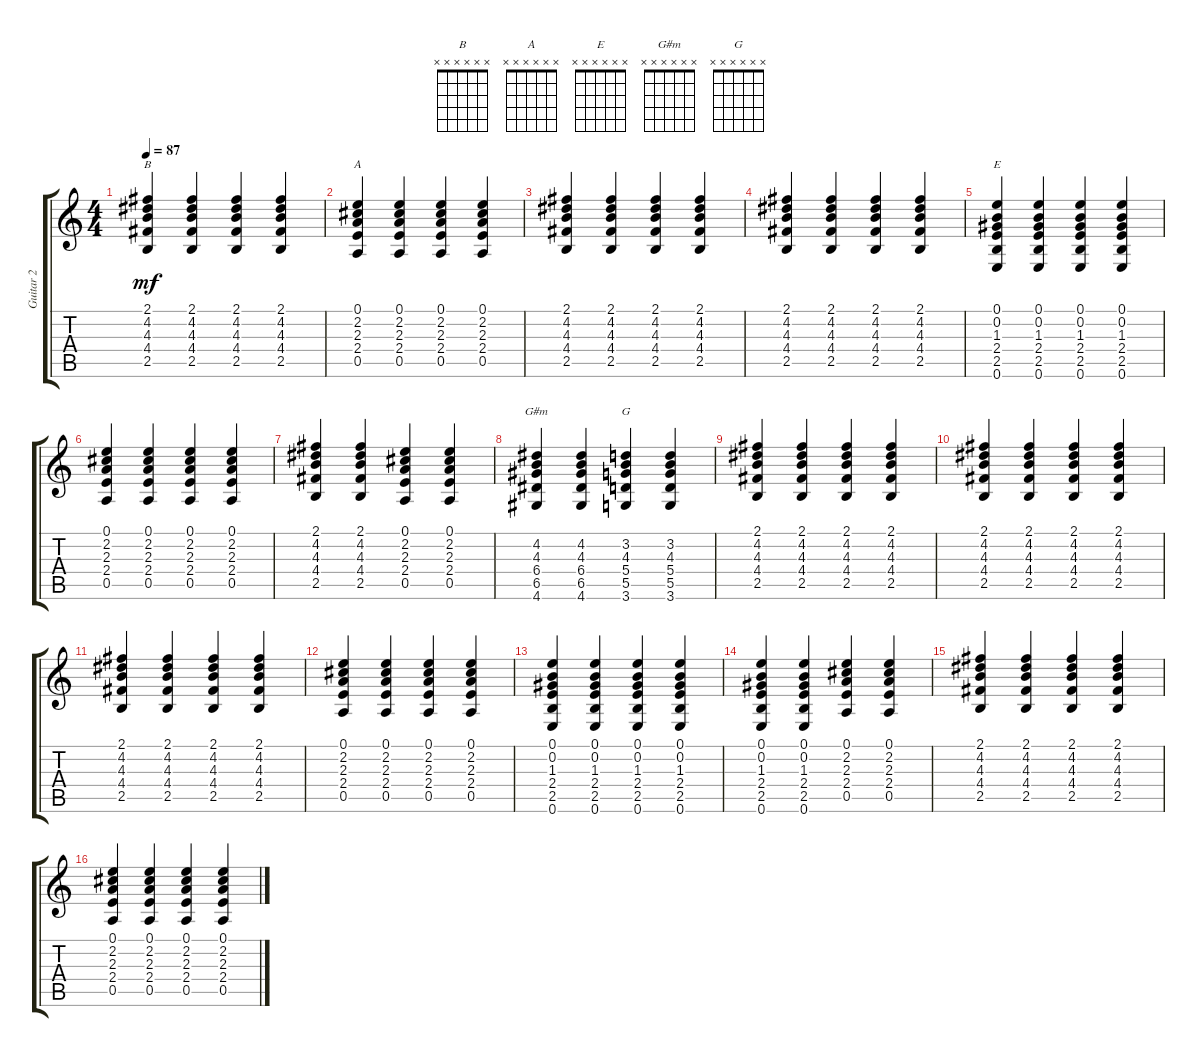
\track ("Guitar 2" "Guitar 2") {instrument acousticguitarsteel}
\staff {score tabs}
\tuning (E4 B3 G3 D3 A2 E2) {hide}
\chord ("B" x x x x x x)
\chord ("A" x x x x x x)
\chord ("E" x x x x x x)
\chord ("G#m" x x x x x x)
\chord ("G" x x x x x x)
\ts (4 4)
\tempo 87
\clef g2
\ks c
(2.1 4.2 4.3 4.4 2.5).4{ch "B" dy mf} (2.1 4.2 4.3 4.4 2.5).4 (2.1 4.2 4.3 4.4 2.5).4 (2.1 4.2 4.3 4.4 2.5).4 |
(0.1 2.2 2.3 2.4 0.5).4{ch "A"} (0.1 2.2 2.3 2.4 0.5).4 (0.1 2.2 2.3 2.4 0.5).4 (0.1 2.2 2.3 2.4 0.5).4 |
(2.1 4.2 4.3 4.4 2.5).4 (2.1 4.2 4.3 4.4 2.5).4 (2.1 4.2 4.3 4.4 2.5).4 (2.1 4.2 4.3 4.4 2.5).4 |
(2.1 4.2 4.3 4.4 2.5).4 (2.1 4.2 4.3 4.4 2.5).4 (2.1 4.2 4.3 4.4 2.5).4 (2.1 4.2 4.3 4.4 2.5).4 |
(0.1 0.2 1.3 2.4 2.5 0.6).4{ch "E"} (0.1 0.2 1.3 2.4 2.5 0.6).4 (0.1 0.2 1.3 2.4 2.5 0.6).4 (0.1 0.2 1.3 2.4 2.5 0.6).4 |
(0.1 2.2 2.3 2.4 0.5).4 (0.1 2.2 2.3 2.4 0.5).4 (0.1 2.2 2.3 2.4 0.5).4 (0.1 2.2 2.3 2.4 0.5).4 |
(2.1 4.2 4.3 4.4 2.5).4 (2.1 4.2 4.3 4.4 2.5).4 (0.1 2.2 2.3 2.4 0.5).4 (0.1 2.2 2.3 2.4 0.5).4 |
(4.2 4.3 6.4 6.5 4.6).4{ch "G#m"} (4.2 4.3 6.4 6.5 4.6).4 (3.2 4.3 5.4 5.5 3.6).4{ch "G"} (3.2 4.3 5.4 5.5 3.6).4 |
(2.1 4.2 4.3 4.4 2.5).4 (2.1 4.2 4.3 4.4 2.5).4 (2.1 4.2 4.3 4.4 2.5).4 (2.1 4.2 4.3 4.4 2.5).4 |
(2.1 4.2 4.3 4.4 2.5).4 (2.1 4.2 4.3 4.4 2.5).4 (2.1 4.2 4.3 4.4 2.5).4 (2.1 4.2 4.3 4.4 2.5).4 |
(2.1 4.2 4.3 4.4 2.5).4 (2.1 4.2 4.3 4.4 2.5).4 (2.1 4.2 4.3 4.4 2.5).4 (2.1 4.2 4.3 4.4 2.5).4 |
(0.1 2.2 2.3 2.4 0.5).4 (0.1 2.2 2.3 2.4 0.5).4 (0.1 2.2 2.3 2.4 0.5).4 (0.1 2.2 2.3 2.4 0.5).4 |
(0.1 0.2 1.3 2.4 2.5 0.6).4 (0.1 0.2 1.3 2.4 2.5 0.6).4 (0.1 0.2 1.3 2.4 2.5 0.6).4 (0.1 0.2 1.3 2.4 2.5 0.6).4 |
(0.1 0.2 1.3 2.4 2.5 0.6).4 (0.1 0.2 1.3 2.4 2.5 0.6).4 (0.1 2.2 2.3 2.4 0.5).4 (0.1 2.2 2.3 2.4 0.5).4 |
(2.1 4.2 4.3 4.4 2.5).4 (2.1 4.2 4.3 4.4 2.5).4 (2.1 4.2 4.3 4.4 2.5).4 (2.1 4.2 4.3 4.4 2.5).4 |
(0.1 2.2 2.3 2.4 0.5).4 (0.1 2.2 2.3 2.4 0.5).4 (0.1 2.2 2.3 2.4 0.5).4 (0.1 2.2 2.3 2.4 0.5).4
